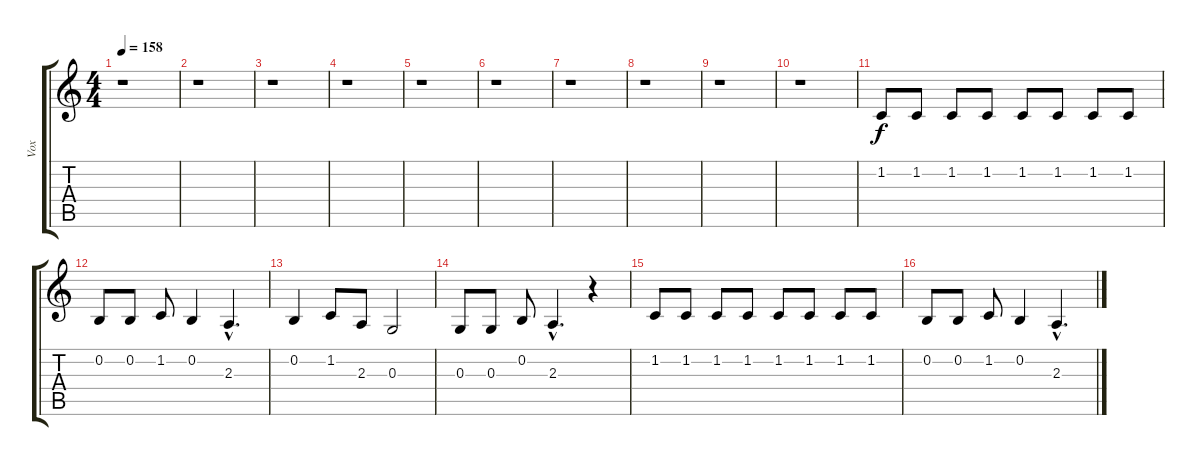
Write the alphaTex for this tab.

\track ("Vox" "Vox") {instrument sopranosax}
\staff {score tabs}
\tuning (E4 B3 G3 D3 A2 E2) {hide}
\ts (4 4)
\tempo 158
\clef g2
\ks c
r.1{dy f} |
r.1 |
r.1 |
r.1 |
r.1 |
r.1 |
r.1 |
r.1 |
r.1 |
r.1 |
1.2.8 1.2.8 1.2.8 1.2.8 1.2.8 1.2.8 1.2.8 1.2.8 |
0.2.8 0.2.8 1.2.8 0.2.4 2.3{hac}.4{d} |
0.2.4 1.2.8 2.3.8 0.3.2 |
0.3.8 0.3.8 0.2.8 2.3{hac}.4{d} r.4 |
1.2.8 1.2.8 1.2.8 1.2.8 1.2.8 1.2.8 1.2.8 1.2.8 |
0.2.8 0.2.8 1.2.8 0.2.4 2.3{hac}.4{d}
